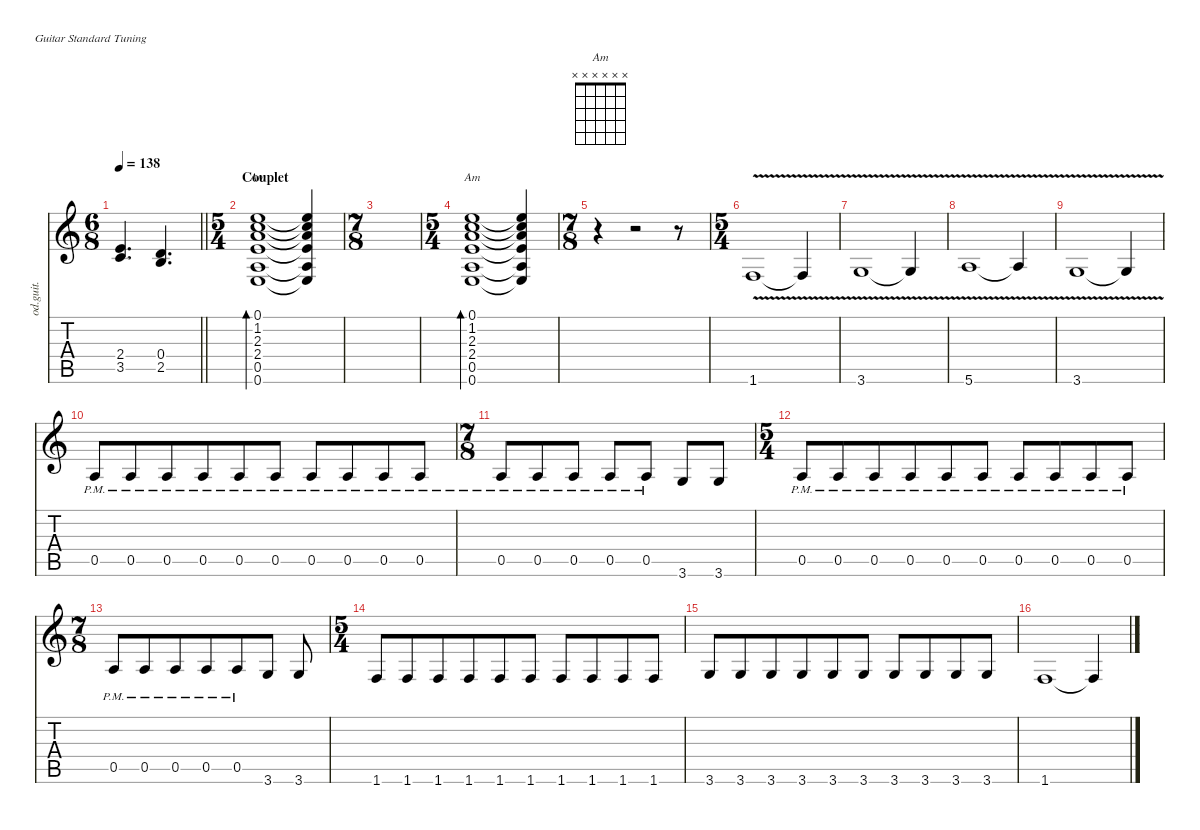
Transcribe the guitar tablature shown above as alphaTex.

\defaultSystemsLayout 4
\hideDynamics
\bracketExtendMode nobrackets
\track ("Hichem" "od.guit.") {mute instrument overdrivenguitar}
\staff {score tabs}
\tuning (E4 B3 G3 D3 A2 E2)
\chord ("Am" x x x x x x)
\ts (6 8)
\tempo 138
\clef g2
\barLineRight lightlight
\ks aminor
(2.4 3.5).4{d dy f beam Up} (0.4 2.5).4{d beam Up} |
\ts (5 4)
\beaming (8 6 4)
\section ("" "Couplet")
(0.1 1.2 2.3 2.4 0.5 0.6).1{bd 480 ch "Am" instrument electricguitarclean beam Up} (0.1{t} 1.2{t} 2.3{t} 2.4{t} 0.5{t} 0.6{t}).4{beam Up} |
\ts (7 8)
\beaming (8 3 2 2)
|
\ts (5 4)
\beaming (8 6 4)
(0.1 1.2 2.3 2.4 0.5 0.6).1{bd 480 ch "Am" beam Up} (0.1{t} 1.2{t} 2.3{t} 2.4{t} 0.5{t} 0.6{t}).4{beam Up} |
\ts (7 8)
\beaming (8 6 4)
r.4{beam Down} r.2{beam Down} r.8{beam Down} |
\ts (5 4)
\beaming (8 6 4)
1.6{v}.1{instrument overdrivenguitar beam Up} 1.6{v t}.4{beam Up} |
3.6{v}.1{beam Up} 3.6{v t}.4{beam Up} |
5.6{v}.1{beam Up} 5.6{v t}.4{beam Up} |
3.6{v}.1{beam Up} 3.6{v t}.4{beam Up} |
0.5{pm}.8{beam Up} 0.5{pm}.8{dy mf beam Up} 0.5{pm}.8{beam Up} 0.5{pm}.8{beam Up} 0.5{pm}.8{beam Up} 0.5{pm}.8{dy f beam Up} 0.5{pm}.8{dy mf beam Up} 0.5{pm}.8{beam Up} 0.5{pm}.8{beam Up} 0.5{pm}.8{beam Up} |
\ts (7 8)
\beaming (8 3 2 2)
0.5{pm}.8{beam Up} 0.5{pm}.8{dy mp beam Up} 0.5{pm}.8{beam Up} 0.5{pm}.8{beam Up} 0.5{pm}.8{beam Up} 3.6.8{beam Up} 3.6.8{beam Up} |
\ts (5 4)
\beaming (8 6 4)
0.5{pm}.8{dy f beam Up} 0.5{pm}.8{dy mf beam Up} 0.5{pm}.8{beam Up} 0.5{pm}.8{beam Up} 0.5{pm}.8{beam Up} 0.5{pm}.8{dy f beam Up} 0.5{pm}.8{dy mf beam Up} 0.5{pm}.8{beam Up} 0.5{pm}.8{beam Up} 0.5{pm}.8{beam Up} |
\ts (7 8)
\beaming (8 6 4)
0.5{pm}.8{beam Up} 0.5{pm}.8{dy mp beam Up} 0.5{pm}.8{beam Up} 0.5{pm}.8{beam Up} 0.5{pm}.8{beam Up} 3.6.8{beam Up} 3.6.8{beam Up} |
\ts (5 4)
\beaming (8 6 4)
1.6.8{dy f beam Up} 1.6.8{dy mp beam Up} 1.6.8{beam Up} 1.6.8{beam Up} 1.6.8{dy mf beam Up} 1.6.8{dy f beam Up} 1.6.8{dy mf beam Up} 1.6.8{beam Up} 1.6.8{beam Up} 1.6.8{beam Up} |
3.6.8{dy f beam Up} 3.6.8{dy mf beam Up} 3.6.8{beam Up} 3.6.8{beam Up} 3.6.8{beam Up} 3.6.8{dy f beam Up} 3.6.8{dy mf beam Up} 3.6.8{beam Up} 3.6.8{beam Up} 3.6.8{beam Up} |
1.6.1{dy f beam Up} 1.6{t}.4{beam Up}
